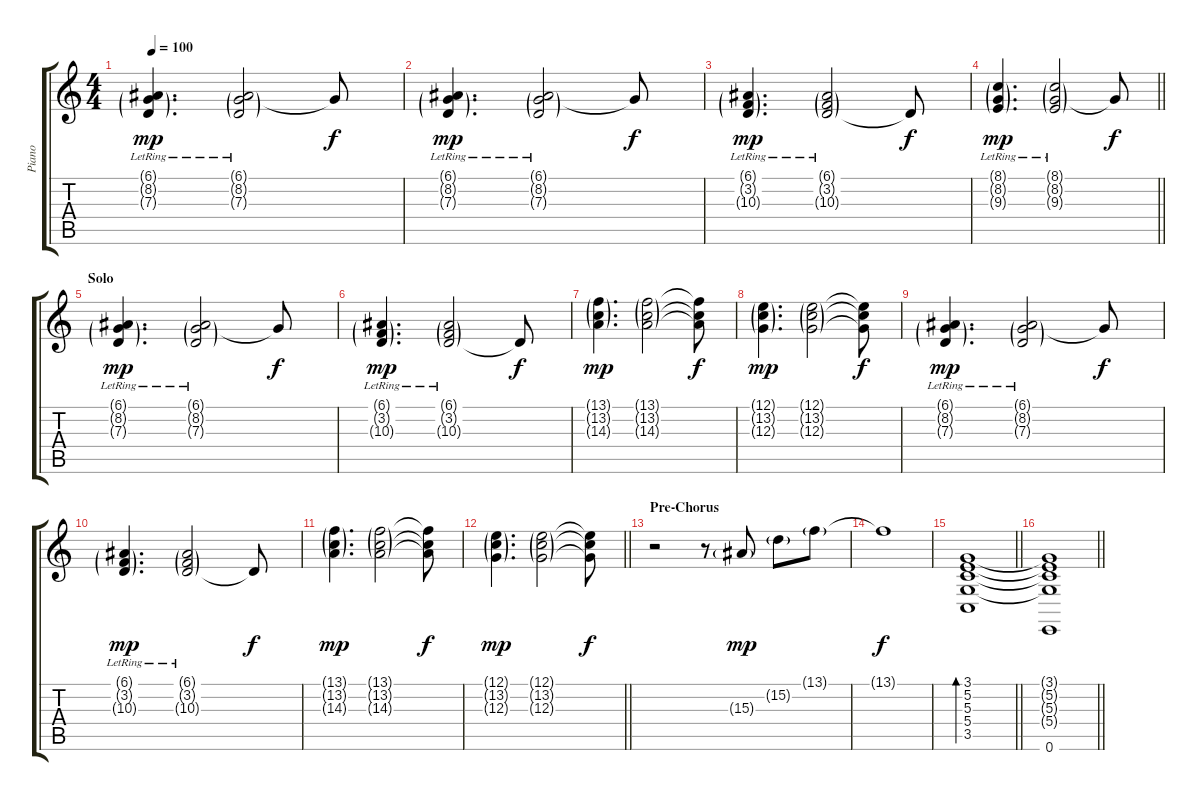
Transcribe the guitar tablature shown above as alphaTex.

\track ("Piano" "Piano") {instrument electricpiano1}
\staff {score tabs}
\tuning (E4 B3 G3 D3 A2 E2) {hide}
\ts (4 4)
\tempo 100
\clef g2
\ks c
(6.1{g lr} 8.2{g lr} 7.3{g lr}).4{d dy mp} (6.1{g lr} 8.2{g lr} 7.3{g lr}).2 8.2{t}.8{dy f} |
(6.1{g lr} 8.2{g lr} 7.3{g lr}).4{d dy mp} (6.1{g lr} 8.2{g lr} 7.3{g lr}).2 8.2{t}.8{dy f} |
(6.1{g lr} 3.2{g lr} 10.3{g lr}).4{d dy mp} (6.1{g lr} 3.2{g lr} 10.3{g lr}).2 3.2{t}.8{dy f} |
\barLineRight lightlight
(8.1{g lr} 8.2{g lr} 9.3{g lr}).4{d dy mp} (8.1{g lr} 8.2{g lr} 9.3{g lr}).2 8.2{t}.8{dy f} |
\section ("" "Solo")
(6.1{g lr} 8.2{g lr} 7.3{g lr}).4{d dy mp} (6.1{g lr} 8.2{g lr} 7.3{g lr}).2 8.2{t}.8{dy f} |
(6.1{g lr} 3.2{g lr} 10.3{g lr}).4{d dy mp} (6.1{g lr} 3.2{g lr} 10.3{g lr}).2 3.2{t}.8{dy f} |
(13.1{g} 13.2{g} 14.3{g}).4{d dy mp} (13.1{g} 13.2{g} 14.3{g}).2 (13.1{t} 13.2{t} 14.3{t}).8{dy f} |
(12.1{g} 13.2{g} 12.3{g}).4{d dy mp} (12.1{g} 13.2{g} 12.3{g}).2 (12.1{t} 13.2{t} 12.3{t}).8{dy f} |
(6.1{g lr} 8.2{g lr} 7.3{g lr}).4{d dy mp} (6.1{g lr} 8.2{g lr} 7.3{g lr}).2 8.2{t}.8{dy f} |
(6.1{g lr} 3.2{g lr} 10.3{g lr}).4{d dy mp} (6.1{g lr} 3.2{g lr} 10.3{g lr}).2 3.2{t}.8{dy f} |
(13.1{g} 13.2{g} 14.3{g}).4{d dy mp} (13.1{g} 13.2{g} 14.3{g}).2 (13.1{t} 13.2{t} 14.3{t}).8{dy f} |
\barLineRight lightlight
(12.1{g} 13.2{g} 12.3{g}).4{d dy mp} (12.1{g} 13.2{g} 12.3{g}).2 (12.1{t} 13.2{t} 12.3{t}).8{dy f} |
\section ("" "Pre-Chorus")
r.2 r.8 15.3{g}.8{dy mp} 15.2{g}.8 13.1{g}.8 |
13.1{t}.1{dy f} |
\barLineRight lightlight
(3.1 5.2 5.3 5.4 3.5).1{bd 60} |
\barLineRight lightlight
(3.1{t} 5.2{t} 5.3{t} 5.4{t} 0.6).1
